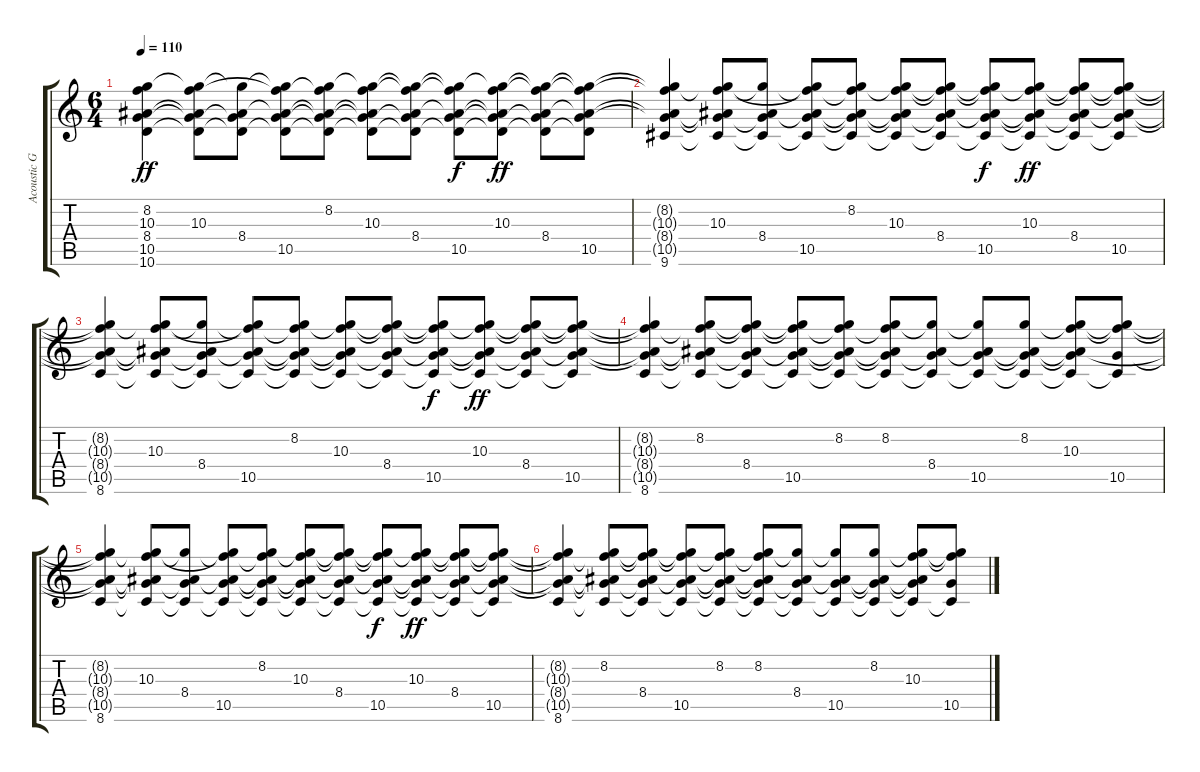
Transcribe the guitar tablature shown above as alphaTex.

\track ("Acoustic Guitar" "Acoustic G") {instrument acousticguitarnylon}
\staff {score tabs}
\tuning (E4 B3 G3 D3 A2 E2) {hide}
\ts (6 4)
\tempo 110
\clef g2
\ks c
(8.2{t} 10.3{t} 8.4{t} 10.5{t} 10.6).4{dy ff} (8.2{t} 10.3 8.4{t} 10.5{t} 10.6{t}).8 (8.2{t} 8.4 10.5{t} 10.6{t}).8 (8.2{t} 10.3{t} 8.4{t} 10.5 10.6{t}).8 (8.2 10.3{t} 8.4{t} 10.5{t} 10.6{t}).8 (8.2{t} 10.3 8.4{t} 10.5{t} 10.6{t}).8 (8.2{t} 10.3{t} 8.4 10.5{t} 10.6{t}).8 (8.2{t} 10.3{t} 8.4{t} 10.5 10.6{t}).8{dy f} (8.2{t} 10.3 8.4{t} 10.5{t} 10.6{t}).8{dy ff} (8.2{t} 10.3{t} 8.4 10.5{t} 10.6{t}).8 (8.2{t} 10.3{t} 8.4{t} 10.5 10.6{t}).8 |
(8.2{t} 10.3{t} 8.4{t} 10.5{t} 9.6).4{volume 3} (8.2{t} 10.3 8.4{t} 10.5{t} 9.6{t}).8 (8.2{t} 8.4 10.5{t} 9.6{t}).8 (8.2{t} 10.3{t} 8.4{t} 10.5 9.6{t}).8 (8.2 10.3{t} 8.4{t} 10.5{t} 9.6{t}).8 (8.2{t} 10.3 8.4{t} 10.5{t} 9.6{t}).8 (8.2{t} 10.3{t} 8.4 10.5{t} 9.6{t}).8 (8.2{t} 10.3{t} 8.4{t} 10.5 9.6{t}).8{dy f} (8.2{t} 10.3 8.4{t} 10.5{t} 9.6{t}).8{dy ff} (8.2{t} 10.3{t} 8.4 10.5{t} 9.6{t}).8 (8.2{t} 10.3{t} 8.4{t} 10.5 9.6{t}).8 |
(8.2{t} 10.3{t} 8.4{t} 10.5{t} 8.6).4 (8.2{t} 10.3 8.4{t} 10.5{t} 8.6{t}).8 (8.2{t} 8.4 10.5{t} 8.6{t}).8 (8.2{t} 10.3{t} 8.4{t} 10.5 8.6{t}).8 (8.2 10.3{t} 8.4{t} 10.5{t} 8.6{t}).8 (8.2{t} 10.3 8.4{t} 10.5{t} 8.6{t}).8 (8.2{t} 10.3{t} 8.4 10.5{t} 8.6{t}).8 (8.2{t} 10.3{t} 8.4{t} 10.5 8.6{t}).8{dy f} (8.2{t} 10.3 8.4{t} 10.5{t} 8.6{t}).8{dy ff} (8.2{t} 10.3{t} 8.4 10.5{t} 8.6{t}).8 (8.2{t} 10.3{t} 8.4{t} 10.5 8.6{t}).8 |
(8.2{t} 10.3{t} 8.4{t} 10.5{t} 8.6).4{volume 0} (8.2 10.3{t} 8.4{t} 10.5{t} 8.6{t}).8 (8.2{t} 10.3{t} 8.4 10.5{t} 8.6{t}).8 (8.2{t} 10.3{t} 8.4{t} 10.5 8.6{t}).8 (8.2 10.3{t} 8.4{t} 10.5{t} 8.6{t}).8 (8.2 10.3{t} 8.4{t} 10.5{t} 8.6{t}).8 (8.2{t} 8.4 10.5{t} 8.6{t}).8 (8.2{t} 8.4{t} 10.5 8.6{t}).8 (8.2 8.4{t} 10.5{t} 8.6{t}).8 (8.2{t} 10.3 8.4{t} 10.5{t} 8.6{t}).8 (8.2{t} 10.3{t} 10.5 8.6{t}).8 |
(8.2{t} 10.3{t} 8.4{t} 10.5{t} 8.6).4 (8.2{t} 10.3 8.4{t} 10.5{t} 8.6{t}).8 (8.2{t} 8.4 10.5{t} 8.6{t}).8 (8.2{t} 10.3{t} 8.4{t} 10.5 8.6{t}).8 (8.2 10.3{t} 8.4{t} 10.5{t} 8.6{t}).8 (8.2{t} 10.3 8.4{t} 10.5{t} 8.6{t}).8 (8.2{t} 10.3{t} 8.4 10.5{t} 8.6{t}).8 (8.2{t} 10.3{t} 8.4{t} 10.5 8.6{t}).8{dy f} (8.2{t} 10.3 8.4{t} 10.5{t} 8.6{t}).8{dy ff} (8.2{t} 10.3{t} 8.4 10.5{t} 8.6{t}).8 (8.2{t} 10.3{t} 8.4{t} 10.5 8.6{t}).8 |
(8.2{t} 10.3{t} 8.4{t} 10.5{t} 8.6).4 (8.2 10.3{t} 8.4{t} 10.5{t} 8.6{t}).8 (8.2{t} 10.3{t} 8.4 10.5{t} 8.6{t}).8 (8.2{t} 10.3{t} 8.4{t} 10.5 8.6{t}).8 (8.2 10.3{t} 8.4{t} 10.5{t} 8.6{t}).8 (8.2 10.3{t} 8.4{t} 10.5{t} 8.6{t}).8 (8.2{t} 8.4 10.5{t} 8.6{t}).8 (8.2{t} 8.4{t} 10.5 8.6{t}).8 (8.2 8.4{t} 10.5{t} 8.6{t}).8 (8.2{t} 10.3 8.4{t} 10.5{t} 8.6{t}).8 (8.2{t} 10.3{t} 10.5 8.6{t}).8
